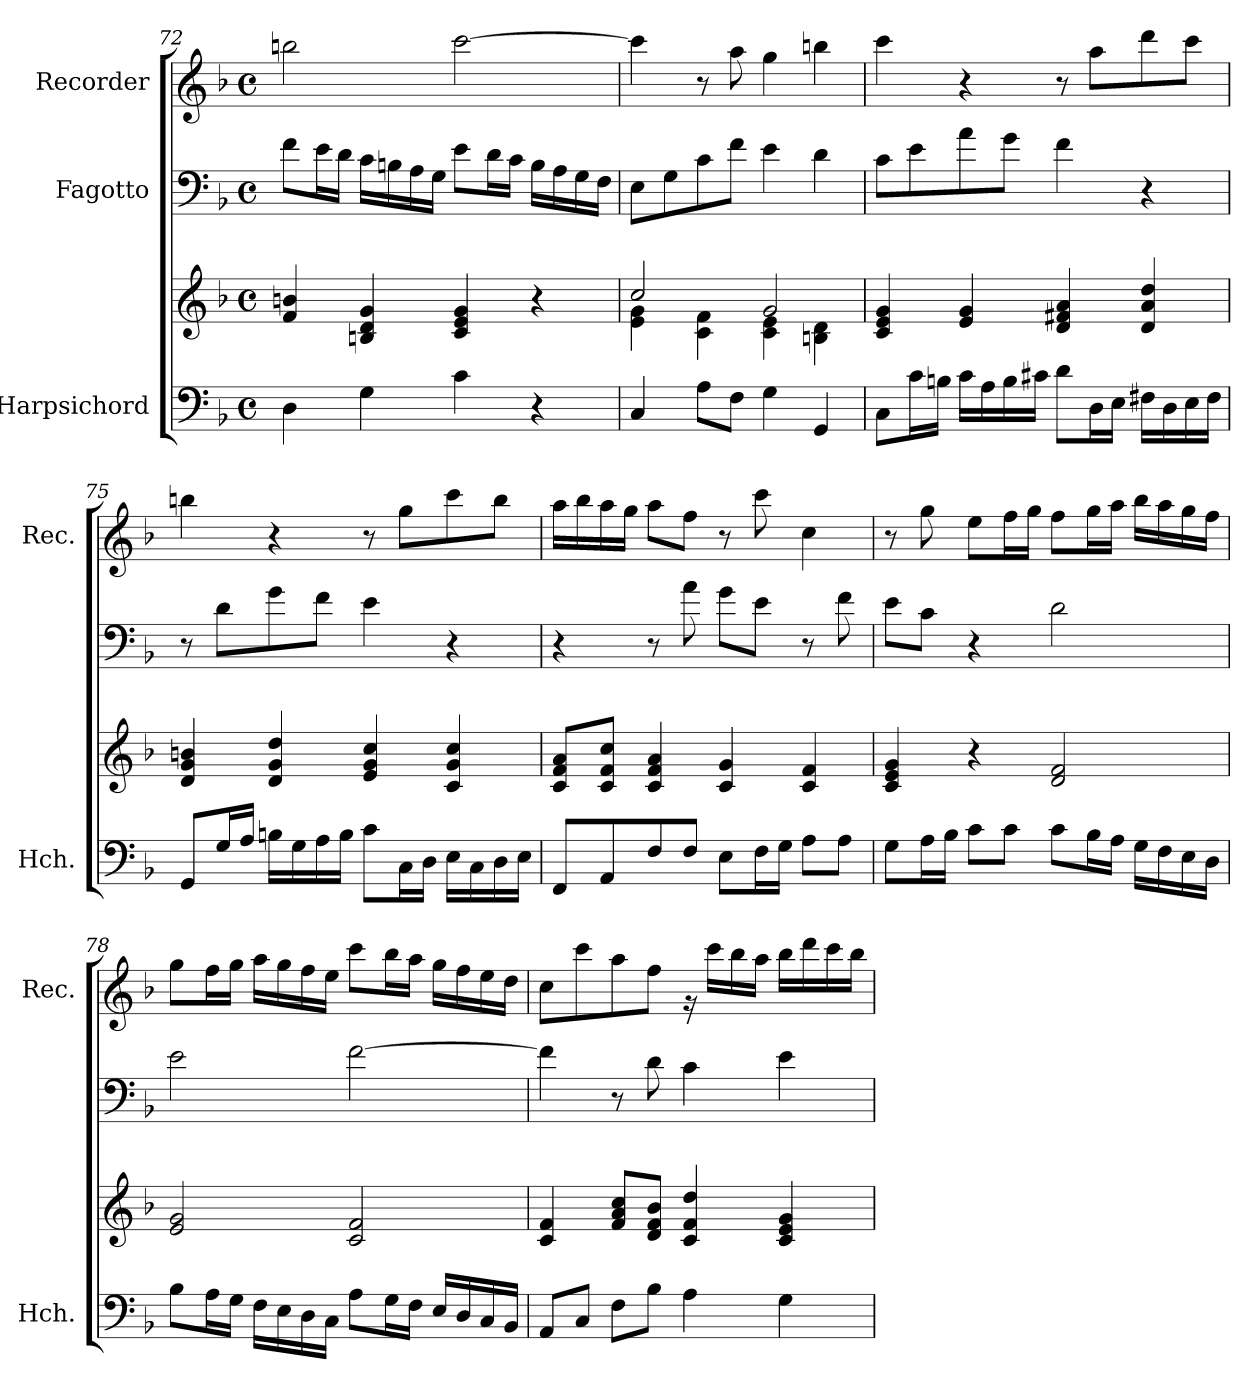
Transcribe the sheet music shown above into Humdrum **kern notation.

**kern	**kern	**kern	**kern
*part3	*part3	*part2	*part1
*staff4	*staff3	*staff2	*staff1
*I"Harpsichord	*	*I"Fagotto	*I"Recorder
*I'Hch.	*	*	*I'Rec.
*clefF4	*clefG2	*clefF4	*clefG2
*k[b-]	*k[b-]	*k[b-]	*k[b-]
*M4/4	*M4/4	*M4/4	*M4/4
*met(c)	*met(c)	*met(c)	*met(c)
=72	=72	=72	=72
4D\	4f/ 4bn/	8f\L	2bbn\
.	.	16e\L	.
.	.	16d\JJ	.
4G\	4Bn/ 4d/ 4g/	16c\LL	.
.	.	16Bn\	.
.	.	16A\	.
.	.	16G\JJ	.
4c\	4c/ 4e/ 4g/	8e\L	[2ccc\
.	.	16d\L	.
.	.	16c\JJ	.
4r	4r	16B\LL	.
.	.	16A\	.
.	.	16G\	.
.	.	16F\JJ	.
=73	=73	=73	=73
*	*^	*	*
4C/	2cc/	4e\ 4g\	8E\L	4ccc\]
.	.	.	8G\	.
8A\L	.	4c\ 4f\	8c\	8r
8F\J	.	.	8f\J	8aa\
4G\	2g/	4c\ 4e\	4e\	4gg\
4GG/	.	4Bn\ 4d\	4d\	4bbn\
*	*v	*v	*	*
!!LO:PB:g=z
=74	=74	=74	=74
8C\L	4c/ 4e/ 4g/	8c\L	4ccc\
16c\L	.	8e\	.
16Bn\JJ	.	.	.
16c\LL	4e/ 4g/	8a\	4r
16A\	.	.	.
16B\	.	8g\J	.
16c#X\JJ	.	.	.
8d\L	4d/ 4f#X/ 4a/	4f\	8r
16D\L	.	.	8aa\L
16E\JJ	.	.	.
16F#X\LL	4d/ 4a/ 4dd/	4r	8ddd\
16D\	.	.	.
16E\	.	.	8ccc\J
16F#\JJ	.	.	.
=75	=75	=75	=75
8GG/L	4d/ 4g/ 4bn/	8r	4bbn\
16G/L	.	8d\L	.
16A/JJ	.	.	.
16Bn\LL	4d/ 4g/ 4dd/	8g\	4r
16G\	.	.	.
16A\	.	8f\J	.
16B\JJ	.	.	.
8c\L	4e/ 4g/ 4cc/	4e\	8r
16C\L	.	.	8gg\L
16D\JJ	.	.	.
16E\LL	4c/ 4g/ 4cc/	4r	8ccc\
16C\	.	.	.
16D\	.	.	8bb\J
16E\JJ	.	.	.
=76	=76	=76	=76
8FF/L	8c/ 8f/ 8a/L	4r	16aa\LL
.	.	.	16bb-\
8AA/	8c/ 8f/ 8cc/J	.	16aa\
.	.	.	16gg\JJ
8F/	4c/ 4f/ 4a/	8r	8aa\L
8F/J	.	8a\	8ff\J
8E\L	4c/ 4g/	8g\L	8r
16F\L	.	8e\J	8ccc\
16G\JJ	.	.	.
8A\L	4c/ 4f/	8r	4cc\
8A\J	.	8f\	.
=77	=77	=77	=77
8G\L	4c/ 4e/ 4g/	8e\L	8r
16A\L	.	8c\J	8gg\
16B-\JJ	.	.	.
8c\L	4r	4r	8ee\L
8c\J	.	.	16ff\L
.	.	.	16gg\JJ
8c\L	2d/ 2f/	2d\	8ff\L
16B-\L	.	.	16gg\L
16A\JJ	.	.	16aa\JJ
16G\LL	.	.	16bb-\LL
16F\	.	.	16aa\
16E\	.	.	16gg\
16D\JJ	.	.	16ff\JJ
!!LO:LB:g=z
=78	=78	=78	=78
8B-\L	2e/ 2g/	2e\	8gg\L
16A\L	.	.	16ff\L
16G\JJ	.	.	16gg\JJ
16F\LL	.	.	16aa\LL
16E\	.	.	16gg\
16D\	.	.	16ff\
16C\JJ	.	.	16ee\JJ
8A\L	2c/ 2f/	[2f\	8ccc\L
16G\L	.	.	16bb-\L
16F\JJ	.	.	16aa\JJ
16E/LL	.	.	16gg\LL
16D/	.	.	16ff\
16C/	.	.	16ee\
16BB-/JJ	.	.	16dd\JJ
=79	=79	=79	=79
8AA/L	4c/ 4f/	4f\]	8cc\L
8C/J	.	.	8ccc\
8F\L	8f/ 8a/ 8cc/L	8r	8aa\
8B-\J	8d/ 8f/ 8b-/J	8d\	8ff\J
4A\	4c/ 4f/ 4dd/	4c\	16rg
.	.	.	16ccc\LL
.	.	.	16bb-\
.	.	.	16aa\JJ
4G\	4c/ 4e/ 4g/	4e\	16bb-\LL
.	.	.	16ddd\
.	.	.	16ccc\
.	.	.	16bb-\JJ
=	=	=	=
*-	*-	*-	*-
